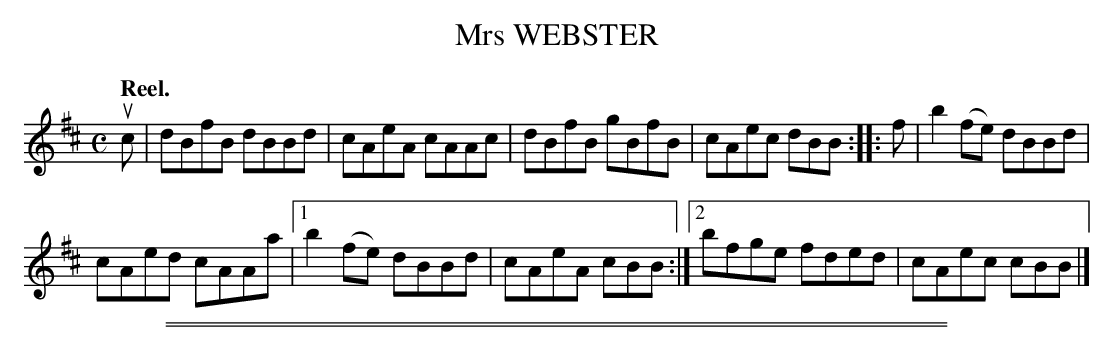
X:1
T: Mrs WEBSTER
Q:"Reel."
M: C
L: 1/8
K: Bm
uc |\
dBfB dBBd | cAeA cAAc |\
dBfB gBfB | cAec dBB ::\
f |\
b2(fe) dBBd |
cAed cAAa |\
[1 b2(fe) dBBd | cAeA cBB :|\
[2 bfge fded | cAec cBB |]
